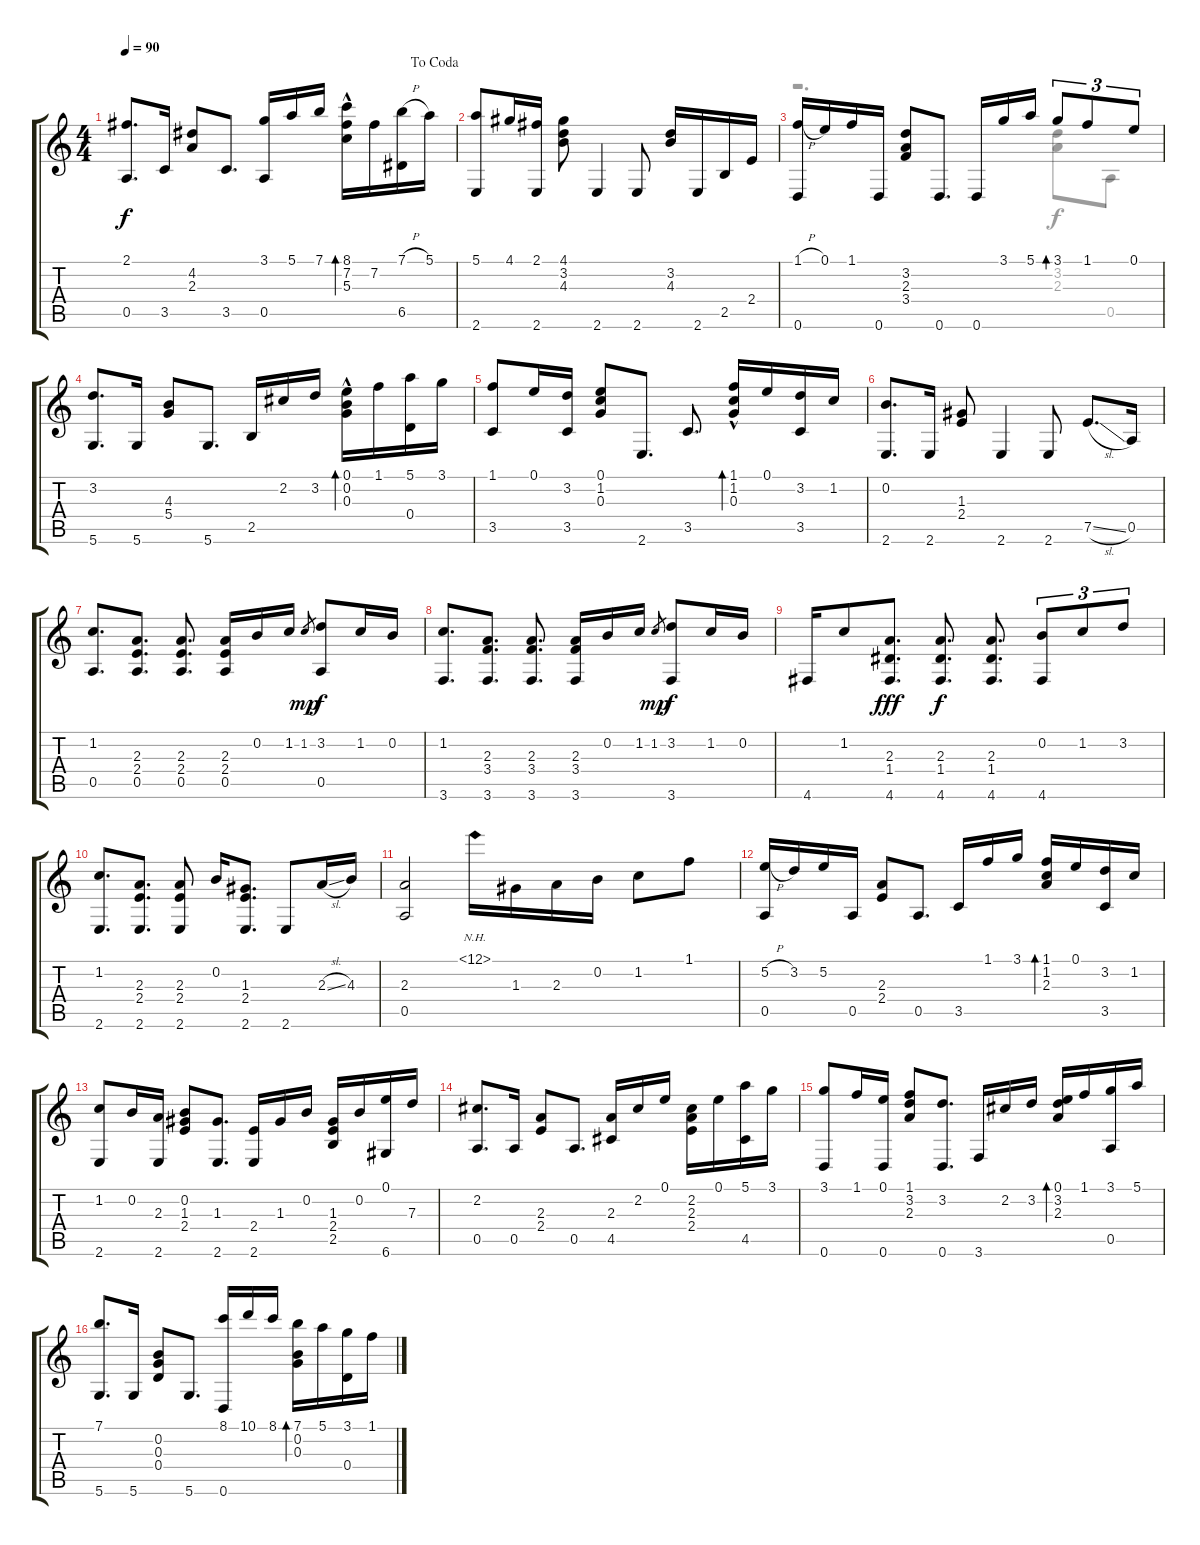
\track "" {instrument acousticguitarnylon}
\staff {score tabs}
\tuning (E4 B3 G3 D3 A2 D2) {hide}
\voice
\ts (4 4)
\jump dacoda
\tempo 90
\clef g2
\ks c
(2.1 0.5).8{d dy f} 3.5.16 (4.2 2.3).8 3.5.8{d} (3.1 0.5).16 5.1.16 7.1.16 (8.1{hac} 7.2{hac} 5.3{hac}).16{bd 60} 7.2.16 (7.1{h} 6.5).16 5.1.16 |
(5.1 2.6).8 4.1.16 (2.1 2.6).16 (4.1 3.2 4.3).8 2.6.4 2.6.8 (3.2 4.3).16 2.6.16 2.5.16 2.4.16 |
(1.1{h} 0.6).16 0.1.16 1.1.16 0.6.16 (3.2 2.3 3.4).8 0.6.8{d} 0.6.16 3.1.16 5.1.16 3.1.8{tu (3 2) bd 60} 1.1.8{tu (3 2)} 0.1.8{tu (3 2)} |
(3.2 5.6).8{d} 5.6.16 (4.3 5.4).8 5.6.8{d} 2.5.16 2.2.16 3.2.16 (0.1{hac} 0.2{hac} 0.3{hac}).16{bd 60} 1.1.16 (5.1 0.4).16 3.1.16 |
(1.1 3.5).8 0.1.16 (3.2 3.5).16 (0.1 1.2 0.3).8 2.6.8{d} 3.5.8{d} (1.1{hac} 1.2{hac} 0.3{hac}).16{bd 60} 0.1.16 (3.2 3.5).16 1.2.16 |
(0.2 2.6).8{d} 2.6.16 (1.3 2.4).8 2.6.4 2.6.8 7.5{sl}.8{d} 0.5.16 |
(1.2 0.5).8{d} (2.3 2.4 0.5).8{d} (2.3 2.4 0.5).8{d} (2.3 2.4 0.5).16 0.2.16 1.2.16 1.2.8{gr dy mp} (3.2 0.5).8{dy f} 1.2.16 0.2.16 |
(1.2 3.6).8{d} (2.3 3.4 3.6).8{d} (2.3 3.4 3.6).8{d} (2.3 3.4 3.6).16 0.2.16 1.2.16 1.2.8{gr dy mp} (3.2 3.6).8{dy f} 1.2.16 0.2.16 |
4.6.16 1.2.8 (2.3 1.4 4.6).8{d dy fff} (2.3 1.4 4.6).8{d dy f} (2.3 1.4 4.6).8{d} (0.2 4.6).8{tu (3 2)} 1.2.8{tu (3 2)} 3.2.8{tu (3 2)} |
(1.2 2.6).8{d} (2.3 2.4 2.6).8{d} (2.3 2.4 2.6).8 0.2.16 (1.3 2.4 2.6).8{d} 2.6.8 2.3{sl}.16 4.3.16 |
(2.3 0.5).2 12.1{nh}.16 1.3.16 2.3.16 0.2.16 1.2.8 1.1.8 |
(5.2{h} 0.5).16 3.2.16 5.2.16 0.5.16 (2.3 2.4).8 0.5.8{d} 3.5.16 1.1.16 3.1.16 (1.1 1.2 2.3).16{bd 60} 0.1.16 (3.2 3.5).16 1.2.16 |
(1.2 2.6).8 0.2.16 (2.3 2.6).16 (0.2 1.3 2.4).8 (1.3 2.6).8{d} (2.4 2.6).16 1.3.16 0.2.16 (1.3 2.4 2.5).16 0.2.16 (0.1 6.6).16 7.3.16 |
(2.2 0.5).8{d} 0.5.16 (2.3 2.4).8 0.5.8{d} (2.3 4.5).16 2.2.16 0.1.16 (2.2 2.3 2.4).16 0.1.16 (5.1 4.5).16 3.1.16 |
(3.1 0.6).8 1.1.16 (0.1 0.6).16 (1.1 3.2 2.3).8 (3.2 0.6).8{d} 3.6.16 2.2.16 3.2.16 (0.1 3.2 2.3).16{bd 60} 1.1.16 (3.1 0.5).16 5.1.16 |
(7.1 5.6).8{d} 5.6.16 (0.2 0.3 0.4).8 5.6.8{d} (8.1 0.6).16 10.1.16 8.1.16 (7.1 0.2 0.3).16{bd 60} 5.1.16 (3.1 0.4).16 1.1.16
\voice
\clef g2
\ottava regular
\simile none
\ks c
|
|
r.2{d} (3.2 2.3).8 0.5.8 |
|
|
|
|
|
|
|
|
|
|
|
|
